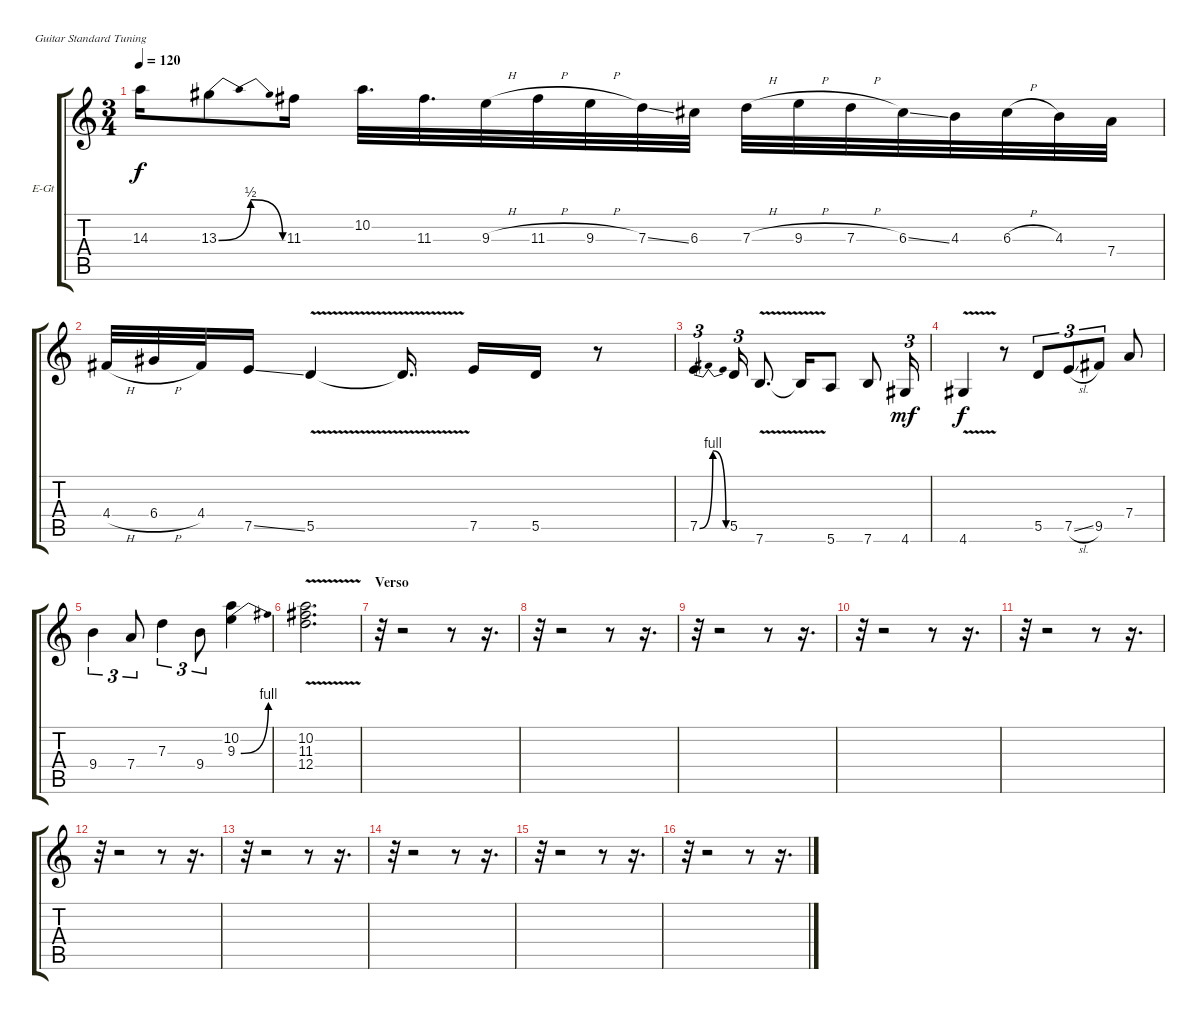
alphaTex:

\bracketExtendMode groupsimilarinstruments
\firstSystemTrackNameOrientation horizontal
\otherSystemsTrackNameOrientation horizontal
\track ("Lead Guitar" "E-Gt") {instrument overdrivenguitar}
\staff {score tabs}
\tuning (E4 B3 G3 D3 A2 E2)
\ts (3 4)
\tempo 120
\clef g2
\ks c
14.3.16{dy f} 13.3{be (bendrelease 0 0 30 2 30 2 60 0)}.8 11.3.16 10.2.32{d} 11.3.32{d} 9.3{h}.32 11.3{h}.32 9.3{h}.32 7.3{ss}.32 6.3.32 7.3{h}.32 9.3{h}.32 7.3{h}.32 6.3{ss}.32 4.3.32 6.3{h}.32 4.3.32 7.4.32 |
4.4{h}.32 6.4{h}.32 4.4.32 7.5{ss}.16 5.5{v}.4 5.5{v t}.16{d} 7.5.16 5.5.16 r.8 |
7.5{be (bendrelease 0 0 30 4 30 4 60 0)}.4{tu (3 2)} 5.5.16{tu (3 2)} 7.6{v}.8{d} 7.6{v t}.16 5.6.8 7.6.8 4.6.16{tu (3 2) dy mf} |
4.6{v}.4{dy f} r.8 5.5.8{tu (3 2)} 7.5{sl}.8{tu (3 2)} 9.5.8{tu (3 2)} 7.4.8 |
9.4.4{tu (3 2)} 7.4.8{tu (3 2)} 7.3.4{tu (3 2)} 9.4.8{tu (3 2)} (10.2 9.3{be (bend 0 0 60 4)}).4 |
(10.2{v} 11.3{v} 12.4{v}).2{d} |
\section ("" "Verso")
r.32 r.2 r.8 r.16{d} |
r.32 r.2 r.8 r.16{d} |
r.32 r.2 r.8 r.16{d} |
r.32 r.2 r.8 r.16{d} |
r.32 r.2 r.8 r.16{d} |
r.32 r.2 r.8 r.16{d} |
r.32 r.2 r.8 r.16{d} |
r.32 r.2 r.8 r.16{d} |
r.32 r.2 r.8 r.16{d} |
r.32 r.2 r.8 r.16{d}
